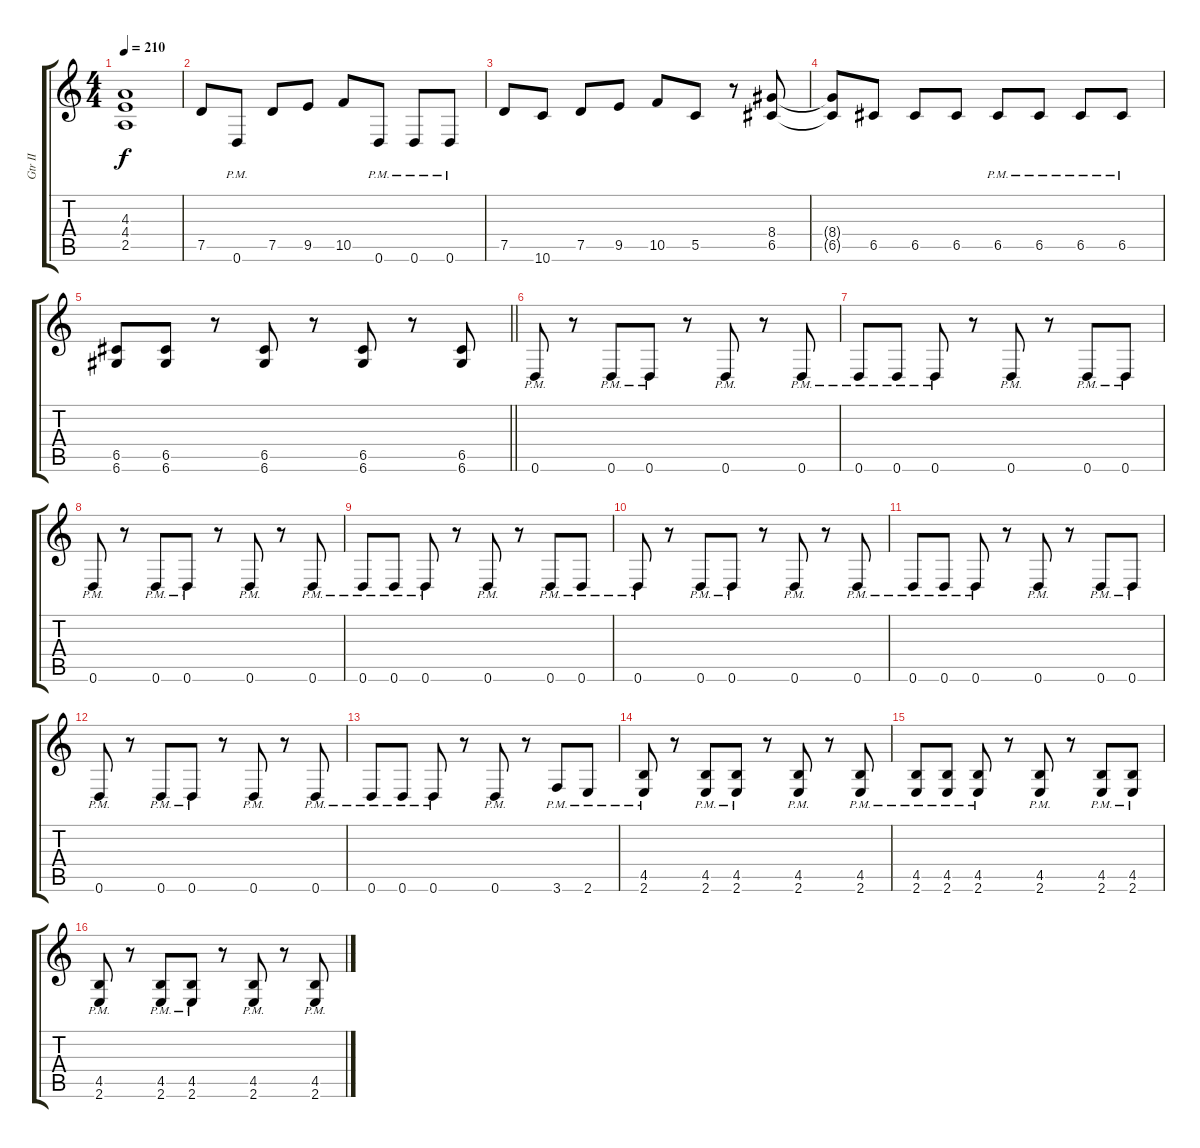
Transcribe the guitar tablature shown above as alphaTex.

\track ("Gtr II" "Gtr II") {instrument overdrivenguitar}
\staff {score tabs}
\tuning (D4 A3 F3 C3 G2 D2) {hide}
\ts (4 4)
\tempo 210
\clef g2
\ks c
(4.3 4.4 2.5).1{dy f} |
7.5.8 0.6{pm}.8 7.5.8 9.5.8 10.5.8 0.6{pm}.8 0.6{pm}.8 0.6{pm}.8 |
7.5.8 10.6.8 7.5.8 9.5.8 10.5.8 5.5.8 r.8 (8.4 6.5).8 |
(8.4{t} 6.5{t}).8 6.5.8 6.5.8 6.5.8 6.5{pm}.8 6.5{pm}.8 6.5{pm}.8 6.5{pm}.8 |
\barLineRight lightlight
(6.5 6.6).8 (6.5 6.6).8 r.8 (6.5 6.6).8 r.8 (6.5 6.6).8 r.8 (6.5 6.6).8 |
0.6{pm}.8 r.8 0.6{pm}.8 0.6{pm}.8 r.8 0.6{pm}.8 r.8 0.6{pm}.8 |
0.6{pm}.8 0.6{pm}.8 0.6{pm}.8 r.8 0.6{pm}.8 r.8 0.6{pm}.8 0.6{pm}.8 |
0.6{pm}.8 r.8 0.6{pm}.8 0.6{pm}.8 r.8 0.6{pm}.8 r.8 0.6{pm}.8 |
0.6{pm}.8 0.6{pm}.8 0.6{pm}.8 r.8 0.6{pm}.8 r.8 0.6{pm}.8 0.6{pm}.8 |
0.6{pm}.8 r.8 0.6{pm}.8 0.6{pm}.8 r.8 0.6{pm}.8 r.8 0.6{pm}.8 |
0.6{pm}.8 0.6{pm}.8 0.6{pm}.8 r.8 0.6{pm}.8 r.8 0.6{pm}.8 0.6{pm}.8 |
0.6{pm}.8 r.8 0.6{pm}.8 0.6{pm}.8 r.8 0.6{pm}.8 r.8 0.6{pm}.8 |
0.6{pm}.8 0.6{pm}.8 0.6{pm}.8 r.8 0.6{pm}.8 r.8 3.6{pm}.8 2.6{pm}.8 |
(4.5{pm} 2.6{pm}).8 r.8 (4.5{pm} 2.6{pm}).8 (4.5{pm} 2.6{pm}).8 r.8 (4.5{pm} 2.6{pm}).8 r.8 (4.5{pm} 2.6{pm}).8 |
(4.5{pm} 2.6{pm}).8 (4.5{pm} 2.6{pm}).8 (4.5{pm} 2.6{pm}).8 r.8 (4.5{pm} 2.6{pm}).8 r.8 (4.5{pm} 2.6{pm}).8 (4.5{pm} 2.6{pm}).8 |
(4.5{pm} 2.6{pm}).8 r.8 (4.5{pm} 2.6{pm}).8 (4.5{pm} 2.6{pm}).8 r.8 (4.5{pm} 2.6{pm}).8 r.8 (4.5{pm} 2.6{pm}).8
